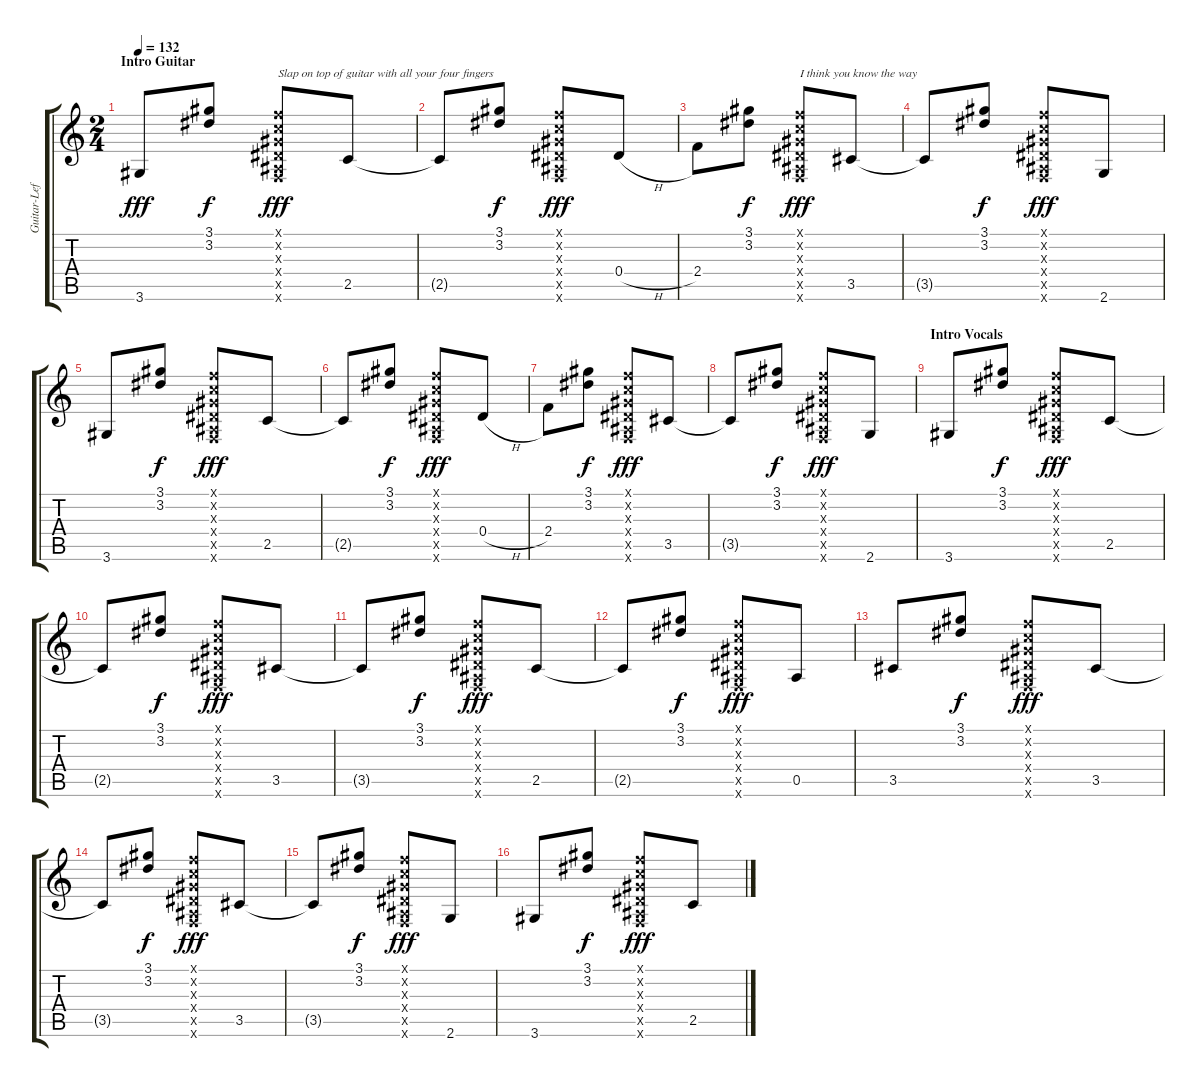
\track ("Guitar-Left" "Guitar-Lef") {instrument acousticguitarsteel}
\staff {score tabs}
\tuning (F4 C4 Ab3 Eb3 Bb2 F2) {hide}
\ts (2 4)
\section ("" "Intro Guitar")
\tempo 132
\clef g2
\ks c
3.6.8{dy fff instrument acousticguitarsteel} (3.1 3.2).8{dy f} (0.1{x} 0.2{x} 0.3{x} 0.4{x} 0.5{x} 0.6{x}).8{txt "Slap on top of guitar with all your four fingers" dy fff} 2.5.8 |
2.5{t}.8 (3.1 3.2).8{dy f} (0.1{x} 0.2{x} 0.3{x} 0.4{x} 0.5{x} 0.6{x}).8{dy fff} 0.4{h}.8 |
2.4.8 (3.1 3.2).8{dy f} (0.1{x} 0.2{x} 0.3{x} 0.4{x} 0.5{x} 0.6{x}).8{txt "I think you know the way" dy fff} 3.5.8 |
3.5{t}.8 (3.1 3.2).8{dy f} (0.1{x} 0.2{x} 0.3{x} 0.4{x} 0.5{x} 0.6{x}).8{dy fff} 2.6.8 |
3.6.8 (3.1 3.2).8{dy f} (0.1{x} 0.2{x} 0.3{x} 0.4{x} 0.5{x} 0.6{x}).8{dy fff} 2.5.8 |
2.5{t}.8 (3.1 3.2).8{dy f} (0.1{x} 0.2{x} 0.3{x} 0.4{x} 0.5{x} 0.6{x}).8{dy fff} 0.4{h}.8 |
2.4.8 (3.1 3.2).8{dy f} (0.1{x} 0.2{x} 0.3{x} 0.4{x} 0.5{x} 0.6{x}).8{dy fff} 3.5.8 |
3.5{t}.8 (3.1 3.2).8{dy f} (0.1{x} 0.2{x} 0.3{x} 0.4{x} 0.5{x} 0.6{x}).8{dy fff} 2.6.8 |
\section ("" "Intro Vocals")
3.6.8 (3.1 3.2).8{dy f} (0.1{x} 0.2{x} 0.3{x} 0.4{x} 0.5{x} 0.6{x}).8{dy fff} 2.5.8 |
2.5{t}.8 (3.1 3.2).8{dy f} (0.1{x} 0.2{x} 0.3{x} 0.4{x} 0.5{x} 0.6{x}).8{dy fff} 3.5.8 |
3.5{t}.8 (3.1 3.2).8{dy f} (0.1{x} 0.2{x} 0.3{x} 0.4{x} 0.5{x} 0.6{x}).8{dy fff} 2.5.8 |
2.5{t}.8 (3.1 3.2).8{dy f} (0.1{x} 0.2{x} 0.3{x} 0.4{x} 0.5{x} 0.6{x}).8{dy fff} 0.5.8 |
3.5.8 (3.1 3.2).8{dy f} (0.1{x} 0.2{x} 0.3{x} 0.4{x} 0.5{x} 0.6{x}).8{dy fff} 3.5.8 |
3.5{t}.8 (3.1 3.2).8{dy f} (0.1{x} 0.2{x} 0.3{x} 0.4{x} 0.5{x} 0.6{x}).8{dy fff} 3.5.8 |
3.5{t}.8 (3.1 3.2).8{dy f} (0.1{x} 0.2{x} 0.3{x} 0.4{x} 0.5{x} 0.6{x}).8{dy fff} 2.6.8 |
3.6.8 (3.1 3.2).8{dy f} (0.1{x} 0.2{x} 0.3{x} 0.4{x} 0.5{x} 0.6{x}).8{dy fff} 2.5.8
